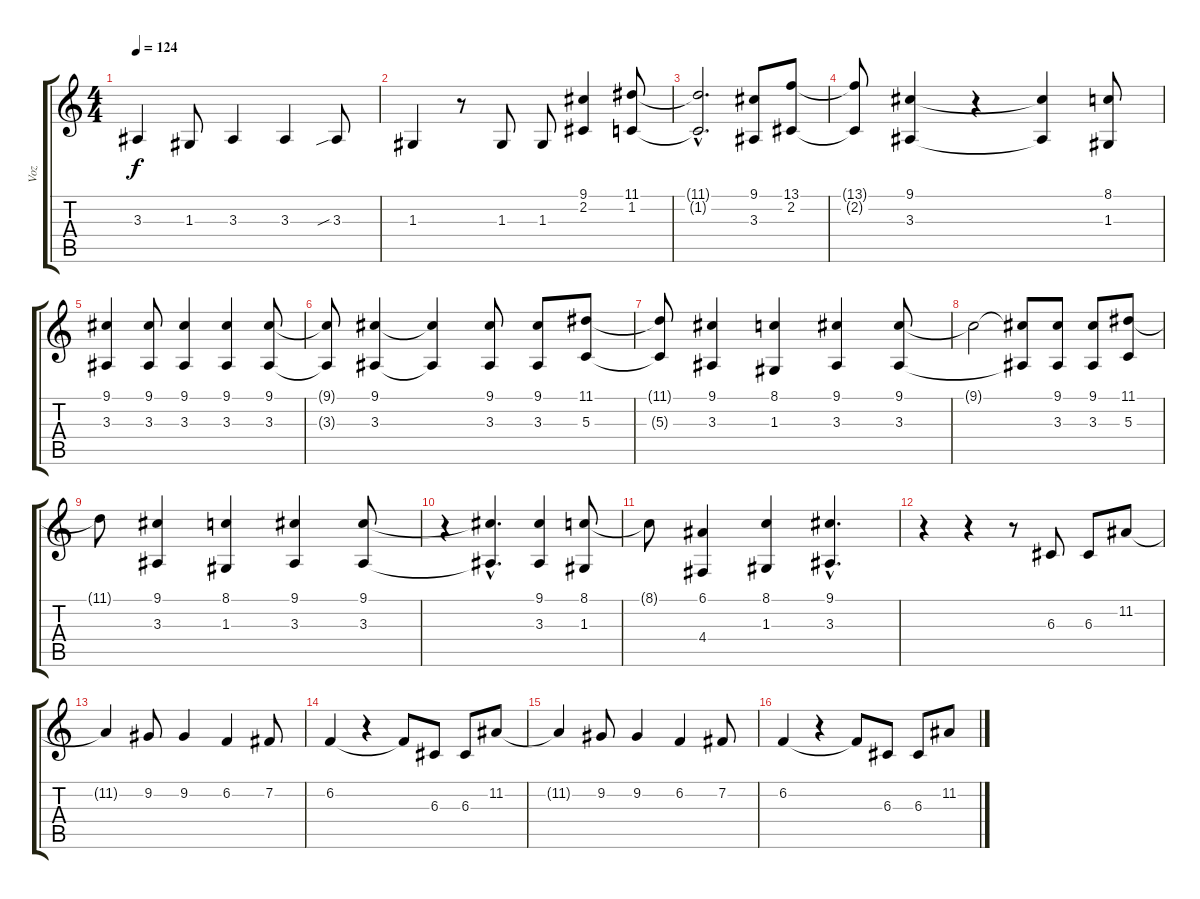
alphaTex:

\track ("Voz" "Voz") {instrument cello}
\staff {score tabs}
\tuning (E4 B3 G3 D3 A2 E2) {hide}
\ts (4 4)
\tempo 124
\clef g2
\ks c
3.3.4{dy f} 1.3.8 3.3.4 3.3.4 3.3{sib}.8 |
1.3.4 r.8 1.3.8 1.3.8 (9.1 2.2).4 (11.1 1.2).8 |
(11.1{hac t} 1.2{hac t}).2{d} (9.1 3.3).8 (13.1 2.2).8 |
(13.1{t} 2.2{t}).8 (9.1 3.3).4 r.4 (9.1{t} 3.3{t}).4 (8.1 1.3).8 |
(9.1 3.3).4 (9.1 3.3).8 (9.1 3.3).4 (9.1 3.3).4 (9.1 3.3).8 |
(9.1{t} 3.3{t}).8 (9.1 3.3).4 (9.1{t} 3.3{t}).4 (9.1 3.3).8 (9.1 3.3).8 (11.1 5.3).8 |
(11.1{t} 5.3{t}).8 (9.1 3.3).4 (8.1 1.3).4 (9.1 3.3).4 (9.1 3.3).8 |
9.1{t}.2 (9.1{t} 3.3{t}).8 (9.1 3.3).8 (9.1 3.3).8 (11.1 5.3).8 |
11.1{t}.8 (9.1 3.3).4 (8.1 1.3).4 (9.1 3.3).4 (9.1 3.3).8 |
r.4 (9.1{hac t} 3.3{hac t}).4{d} (9.1 3.3).4 (8.1 1.3).8 |
8.1{t}.8 (6.1 4.4).4 (8.1 1.3).4 (9.1{hac} 3.3{hac}).4{d} |
r.4 r.4 r.8 6.3.8 6.3.8 11.2.8 |
11.2{t}.4 9.2.8 9.2.4 6.2.4 7.2.8 |
6.2.4 r.4 6.2{t}.8 6.3.8 6.3.8 11.2.8 |
11.2{t}.4 9.2.8 9.2.4 6.2.4 7.2.8 |
6.2.4 r.4 6.2{t}.8 6.3.8 6.3.8 11.2.8
